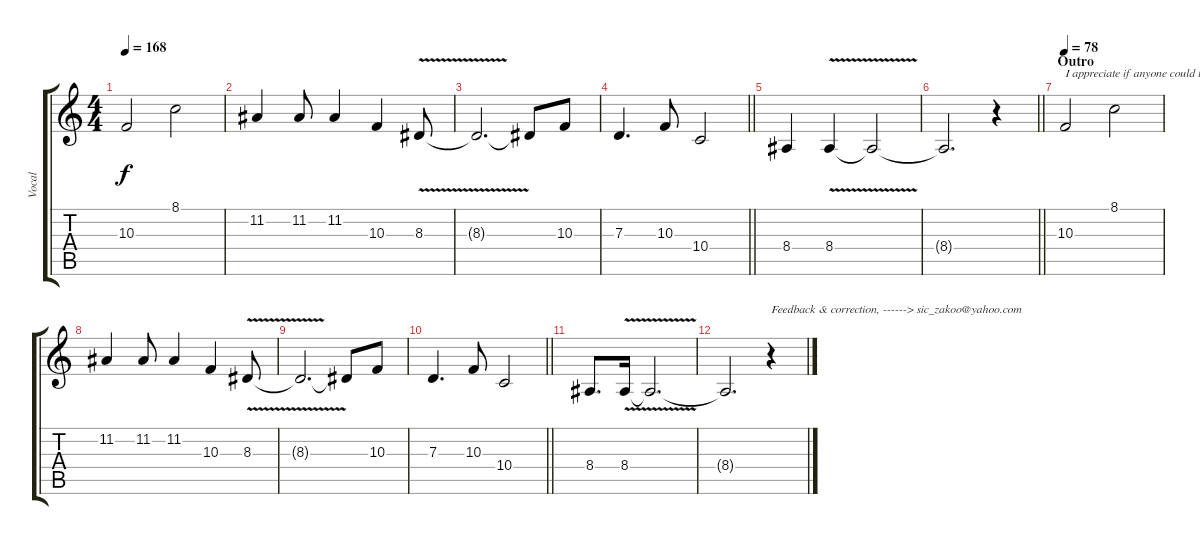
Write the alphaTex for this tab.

\track ("Vocal" "Vocal") {instrument synthvoice}
\staff {score tabs}
\tuning (E4 B3 G3 D3 A2 E2) {hide}
\ts (4 4)
\tempo 168
\clef g2
\ks c
10.3.2{dy f} 8.1.2 |
11.2.4 11.2.8 11.2.4 10.3.4 8.3{v}.8 |
8.3{t}.2{d} 8.3{t}.8 10.3.8 |
\barLineRight lightlight
7.3.4{d} 10.3.8 10.4.2 |
8.4.4 8.4{v}.4 8.4{t}.2 |
\barLineRight lightlight
8.4{t}.2{d} r.4 |
\section ("" "Outro")
\tempo 78
10.3.2{txt "I appreciate if anyone could tab the piano outro"} 8.1.2 |
11.2.4 11.2.8 11.2.4 10.3.4 8.3{v}.8 |
8.3{t}.2{d} 8.3{t}.8 10.3.8 |
\barLineRight lightlight
7.3.4{d} 10.3.8 10.4.2 |
8.4.8{d} 8.4{v}.16 8.4{t}.2{d} |
8.4{t}.2{d} r.4{txt "Feedback & correction, ------> sic_zakoo@yahoo.com"}
